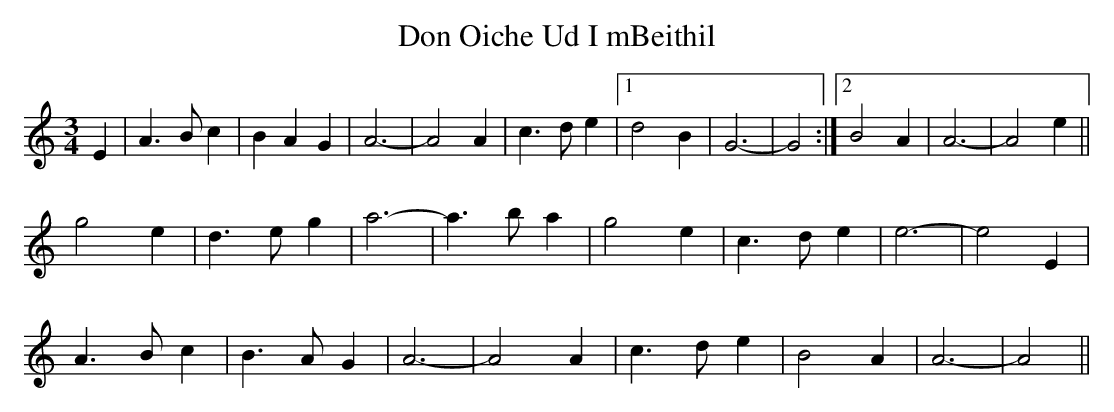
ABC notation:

X:1
T: Don Oiche Ud I mBeithil
M: 4/4
L: 1/8
K: Amin
M:3/4
K:Amin
L:1/4
E|A>B c|BAG|A3-|A2A|c>d e|1 d2B|G3-|G2:|2 B2A|A3-|A2 e||
g2e|d>eg|a3-|a>b a|g2e|c>d e|e3-|e2E|
A>B c|B>AG|A3-|A2A|c>d e|B2A|A3-|A2||
